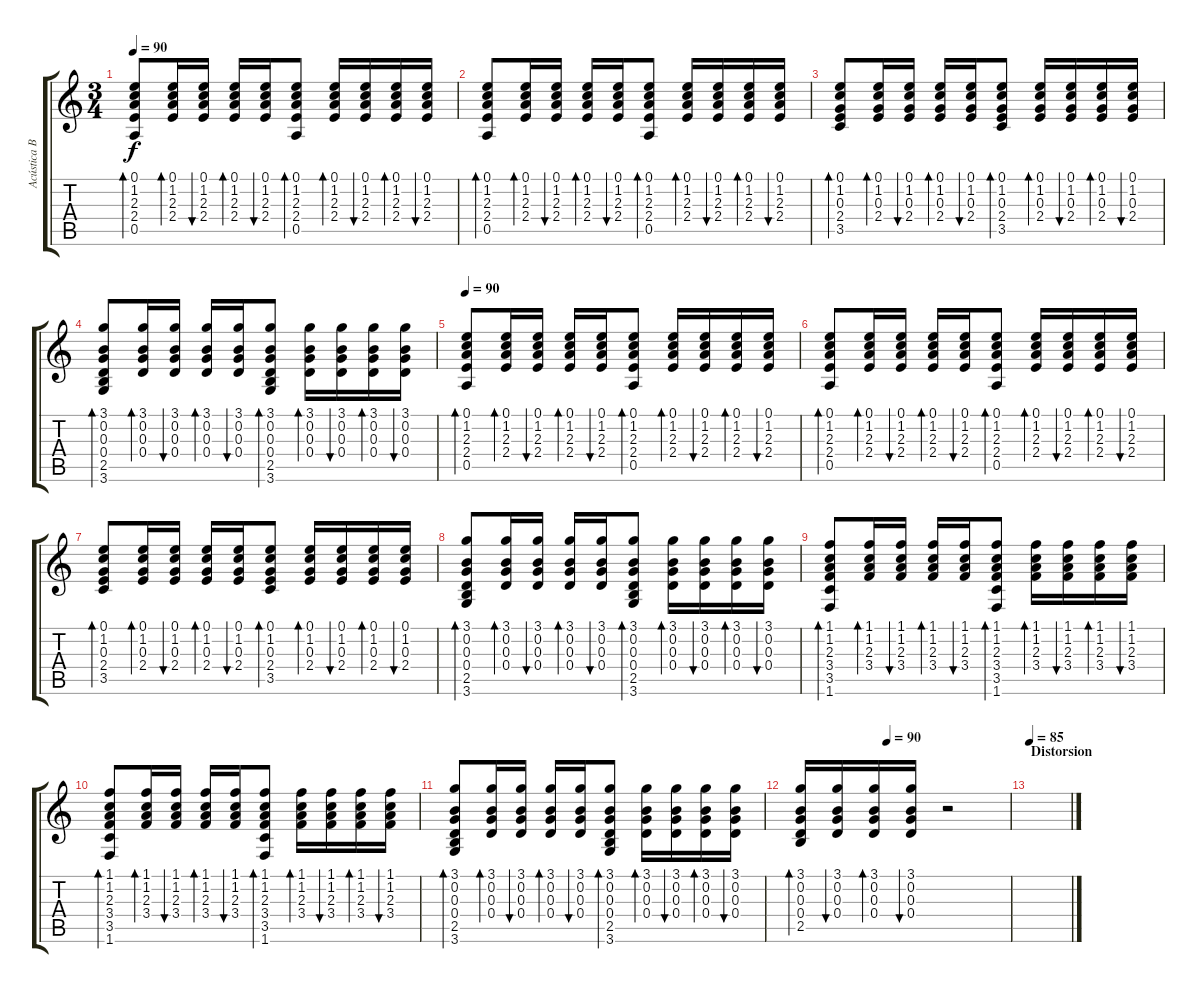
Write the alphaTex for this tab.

\track ("Acústica Base" "Acústica B") {instrument acousticguitarsteel}
\staff {score tabs}
\tuning (E4 B3 G3 D3 A2 E2) {hide}
\ts (3 4)
\tempo 90
\clef g2
\ks c
(0.1 1.2 2.3 2.4 0.5).8{bd 60 dy f} (0.1 1.2 2.3 2.4).16{bd 60} (0.1 1.2 2.3 2.4).16{bu 60} (0.1 1.2 2.3 2.4).16{bd 60} (0.1 1.2 2.3 2.4).16{bu 60} (0.1 1.2 2.3 2.4 0.5).8{bd 60} (0.1 1.2 2.3 2.4).16{bd 60} (0.1 1.2 2.3 2.4).16{bu 60} (0.1 1.2 2.3 2.4).16{bd 60} (0.1 1.2 2.3 2.4).16{bu 60} |
(0.1 1.2 2.3 2.4 0.5).8{bd 60} (0.1 1.2 2.3 2.4).16{bd 60} (0.1 1.2 2.3 2.4).16{bu 60} (0.1 1.2 2.3 2.4).16{bd 60} (0.1 1.2 2.3 2.4).16{bu 60} (0.1 1.2 2.3 2.4 0.5).8{bd 60} (0.1 1.2 2.3 2.4).16{bd 60} (0.1 1.2 2.3 2.4).16{bu 60} (0.1 1.2 2.3 2.4).16{bd 60} (0.1 1.2 2.3 2.4).16{bu 60} |
(0.1 1.2 0.3 2.4 3.5).8{bd 60} (0.1 1.2 0.3 2.4).16{bd 60} (0.1 1.2 0.3 2.4).16{bu 60} (0.1 1.2 0.3 2.4).16{bd 60} (0.1 1.2 0.3 2.4).16{bu 60} (0.1 1.2 0.3 2.4 3.5).8{bd 60} (0.1 1.2 0.3 2.4).16{bd 60} (0.1 1.2 0.3 2.4).16{bu 60} (0.1 1.2 0.3 2.4).16{bd 60} (0.1 1.2 0.3 2.4).16{bu 60} |
(3.1 0.2 0.3 0.4 2.5 3.6).8{bd 60} (3.1 0.2 0.3 0.4).16{bd 60} (3.1 0.2 0.3 0.4).16{bu 60} (3.1 0.2 0.3 0.4).16{bd 60} (3.1 0.2 0.3 0.4).16{bu 60} (3.1 0.2 0.3 0.4 2.5 3.6).8{bd 60} (3.1 0.2 0.3 0.4).16{bd 60} (3.1 0.2 0.3 0.4).16{bu 60} (3.1 0.2 0.3 0.4).16{bd 60} (3.1 0.2 0.3 0.4).16{bu 60} |
\tempo 90
(0.1 1.2 2.3 2.4 0.5).8{bd 60} (0.1 1.2 2.3 2.4).16{bd 60} (0.1 1.2 2.3 2.4).16{bu 60} (0.1 1.2 2.3 2.4).16{bd 60} (0.1 1.2 2.3 2.4).16{bu 60} (0.1 1.2 2.3 2.4 0.5).8{bd 60} (0.1 1.2 2.3 2.4).16{bd 60} (0.1 1.2 2.3 2.4).16{bu 60} (0.1 1.2 2.3 2.4).16{bd 60} (0.1 1.2 2.3 2.4).16{bu 60} |
(0.1 1.2 2.3 2.4 0.5).8{bd 60} (0.1 1.2 2.3 2.4).16{bd 60} (0.1 1.2 2.3 2.4).16{bu 60} (0.1 1.2 2.3 2.4).16{bd 60} (0.1 1.2 2.3 2.4).16{bu 60} (0.1 1.2 2.3 2.4 0.5).8{bd 60} (0.1 1.2 2.3 2.4).16{bd 60} (0.1 1.2 2.3 2.4).16{bu 60} (0.1 1.2 2.3 2.4).16{bd 60} (0.1 1.2 2.3 2.4).16{bu 60} |
(0.1 1.2 0.3 2.4 3.5).8{bd 60} (0.1 1.2 0.3 2.4).16{bd 60} (0.1 1.2 0.3 2.4).16{bu 60} (0.1 1.2 0.3 2.4).16{bd 60} (0.1 1.2 0.3 2.4).16{bu 60} (0.1 1.2 0.3 2.4 3.5).8{bd 60} (0.1 1.2 0.3 2.4).16{bd 60} (0.1 1.2 0.3 2.4).16{bu 60} (0.1 1.2 0.3 2.4).16{bd 60} (0.1 1.2 0.3 2.4).16{bu 60} |
(3.1 0.2 0.3 0.4 2.5 3.6).8{bd 60} (3.1 0.2 0.3 0.4).16{bd 60} (3.1 0.2 0.3 0.4).16{bu 60} (3.1 0.2 0.3 0.4).16{bd 60} (3.1 0.2 0.3 0.4).16{bu 60} (3.1 0.2 0.3 0.4 2.5 3.6).8{bd 60} (3.1 0.2 0.3 0.4).16{bd 60} (3.1 0.2 0.3 0.4).16{bu 60} (3.1 0.2 0.3 0.4).16{bd 60} (3.1 0.2 0.3 0.4).16{bu 60} |
(1.1 1.2 2.3 3.4 3.5 1.6).8{bd 60} (1.1 1.2 2.3 3.4).16{bd 60} (1.1 1.2 2.3 3.4).16{bu 60} (1.1 1.2 2.3 3.4).16{bd 60} (1.1 1.2 2.3 3.4).16{bu 60} (1.1 1.2 2.3 3.4 3.5 1.6).8{bd 60} (1.1 1.2 2.3 3.4).16{bd 60} (1.1 1.2 2.3 3.4).16{bu 60} (1.1 1.2 2.3 3.4).16{bd 60} (1.1 1.2 2.3 3.4).16{bu 60} |
(1.1 1.2 2.3 3.4 3.5 1.6).8{bd 60} (1.1 1.2 2.3 3.4).16{bd 60} (1.1 1.2 2.3 3.4).16{bu 60} (1.1 1.2 2.3 3.4).16{bd 60} (1.1 1.2 2.3 3.4).16{bu 60} (1.1 1.2 2.3 3.4 3.5 1.6).8{bd 60} (1.1 1.2 2.3 3.4).16{bd 60} (1.1 1.2 2.3 3.4).16{bu 60} (1.1 1.2 2.3 3.4).16{bd 60} (1.1 1.2 2.3 3.4).16{bu 60} |
(3.1 0.2 0.3 0.4 2.5 3.6).8{bd 60} (3.1 0.2 0.3 0.4).16{bd 60} (3.1 0.2 0.3 0.4).16{bu 60} (3.1 0.2 0.3 0.4).16{bd 60} (3.1 0.2 0.3 0.4).16{bu 60} (3.1 0.2 0.3 0.4 2.5 3.6).8{bd 60} (3.1 0.2 0.3 0.4).16{bd 60} (3.1 0.2 0.3 0.4).16{bu 60} (3.1 0.2 0.3 0.4).16{bd 60} (3.1 0.2 0.3 0.4).16{bu 60} |
\tempo (90 0.4166666666666667)
(3.1 0.2 0.3 0.4 2.5).16{bd 60} (3.1 0.2 0.3 0.4).16{bu 60} (3.1 0.2 0.3 0.4).16{bd 60} (3.1 0.2 0.3 0.4).16{bu 60} r.2 |
\section ("" "Distorsion")
\tempo 85
